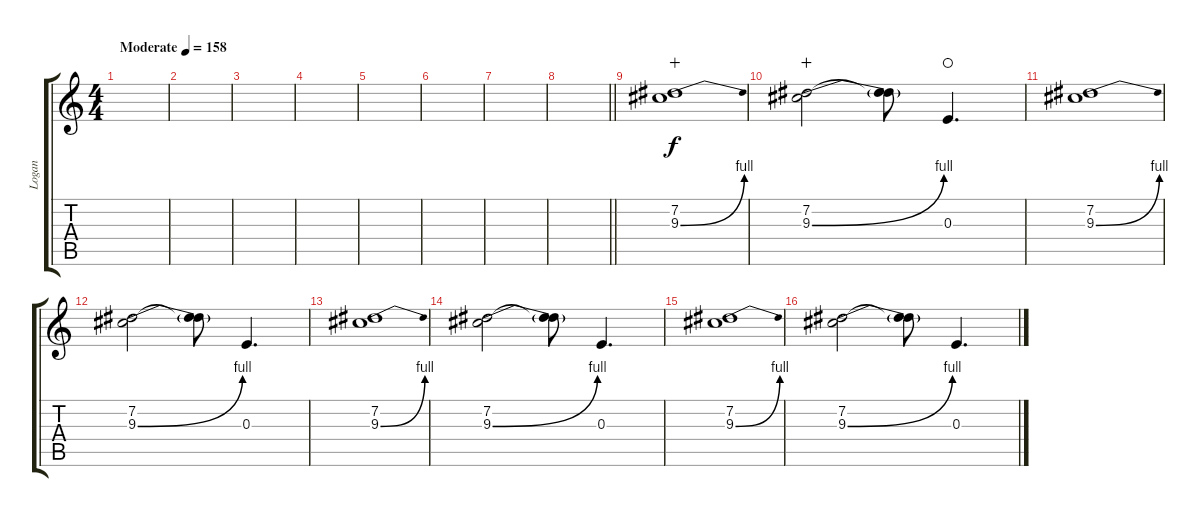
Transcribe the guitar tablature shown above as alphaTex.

\track ("Logan" "Logan") {instrument distortionguitar}
\staff {score tabs}
\tuning (Db4 Ab3 E3 B2 Gb2 Db2) {hide}
\ts (4 4)
\tempo (158 "Moderate")
\clef g2
\ks c
|
|
|
|
|
|
|
\barLineRight lightlight
|
(7.2 9.3{be (bend 0 0 60 4)}).1{wahc} |
(7.2 9.3{be (bend 0 0 60 4)}).2{wahc} (7.2{t} 9.3{t}).8 0.3.4{d waho} |
(7.2 9.3{be (bend 0 0 60 4)}).1 |
(7.2 9.3{be (bend 0 0 60 4)}).2 (7.2{t} 9.3{t}).8 0.3.4{d} |
(7.2 9.3{be (bend 0 0 60 4)}).1 |
(7.2 9.3{be (bend 0 0 60 4)}).2 (7.2{t} 9.3{t}).8 0.3.4{d} |
(7.2 9.3{be (bend 0 0 60 4)}).1 |
(7.2 9.3{be (bend 0 0 60 4)}).2 (7.2{t} 9.3{t}).8 0.3.4{d}
